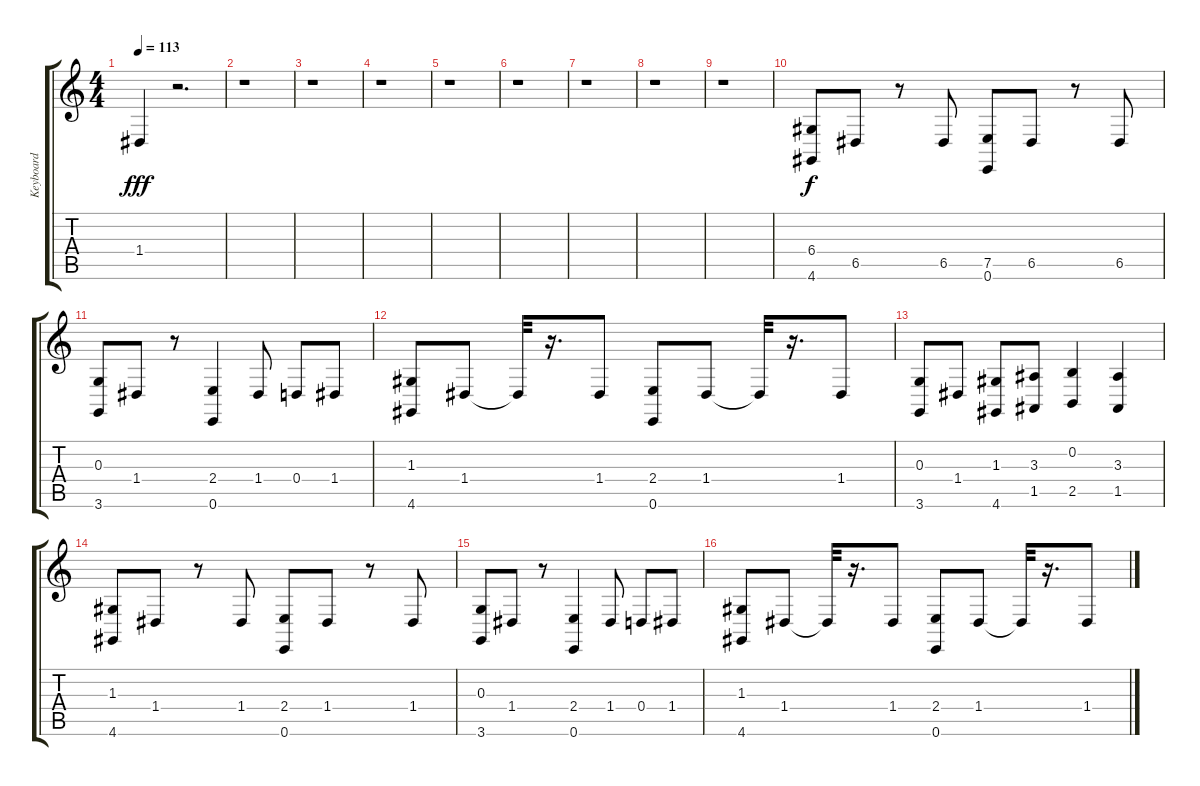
\track ("Keyboard" "Keyboard") {instrument lead2sawtooth}
\staff {score tabs}
\tuning (E4 B3 G3 D3 A2 E2) {hide}
\ts (4 4)
\tempo 113
\clef g2
\ks c
1.4.4{dy fff} r.2{d} |
r.1 |
r.1 |
r.1 |
r.1 |
r.1 |
r.1 |
r.1 |
r.1 |
(6.4 4.6).8{dy f} 6.5.8 r.8 6.5.8 (7.5 0.6).8 6.5.8 r.8 6.5.8 |
(0.3 3.6).8 1.4.8 r.8 (2.4 0.6).4 1.4.8 0.4.8 1.4.8 |
(1.3 4.6).8 1.4.8 1.4{t}.32 r.16{d} 1.4.8 (2.4 0.6).8 1.4.8 1.4{t}.32 r.16{d} 1.4.8 |
(0.3 3.6).8 1.4.8 (1.3 4.6).8 (3.3 1.5).8 (0.2 2.5).4 (3.3 1.5).4 |
(1.3 4.6).8 1.4.8 r.8 1.4.8 (2.4 0.6).8 1.4.8 r.8 1.4.8 |
(0.3 3.6).8 1.4.8 r.8 (2.4 0.6).4 1.4.8 0.4.8 1.4.8 |
(1.3 4.6).8 1.4.8 1.4{t}.32 r.16{d} 1.4.8 (2.4 0.6).8 1.4.8 1.4{t}.32 r.16{d} 1.4.8
